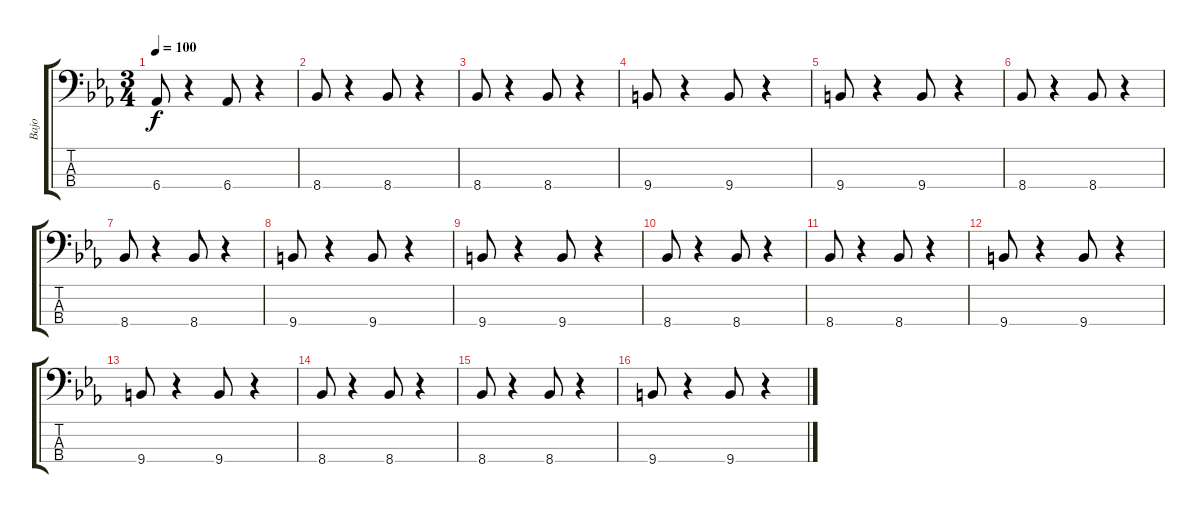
\track ("Bajo" "Bajo") {instrument electricbasspick}
\staff {score tabs}
\tuning (G2 D2 A1 D1) {hide}
\ts (3 4)
\tempo 100
\clef f4
\ks eb
6.4.8{dy f} r.4 6.4.8 r.4 |
8.4.8 r.4 8.4.8 r.4 |
8.4.8 r.4 8.4.8 r.4 |
9.4.8 r.4 9.4.8 r.4 |
9.4.8 r.4 9.4.8 r.4 |
8.4.8 r.4 8.4.8 r.4 |
8.4.8 r.4 8.4.8 r.4 |
9.4.8 r.4 9.4.8 r.4 |
9.4.8 r.4 9.4.8 r.4 |
8.4.8 r.4 8.4.8 r.4 |
8.4.8 r.4 8.4.8 r.4 |
9.4.8 r.4 9.4.8 r.4 |
9.4.8 r.4 9.4.8 r.4 |
8.4.8 r.4 8.4.8 r.4 |
8.4.8 r.4 8.4.8 r.4 |
9.4.8 r.4 9.4.8 r.4
